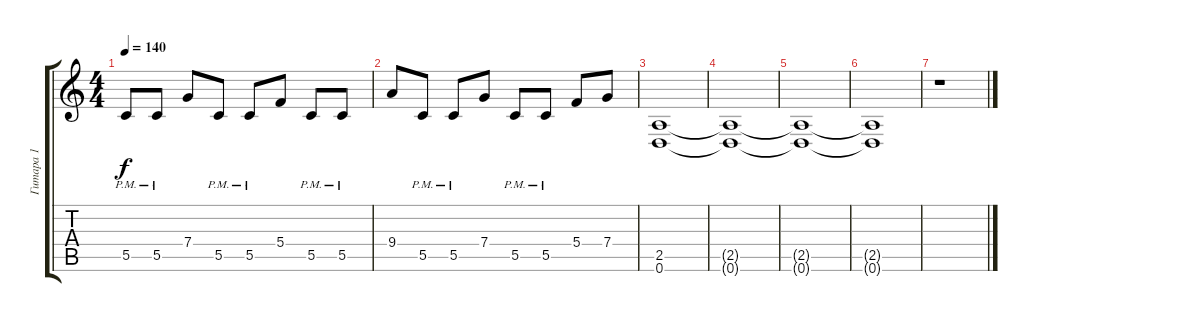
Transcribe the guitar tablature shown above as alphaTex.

\track ("Гитара 1" "Гитара 1") {instrument overdrivenguitar}
\staff {score tabs}
\tuning (D4 A3 F3 C3 G2 D2) {hide}
\ts (4 4)
\tempo 140
\clef g2
\ks c
5.5{pm}.8{dy f} 5.5{pm}.8 7.4.8 5.5{pm}.8 5.5{pm}.8 5.4.8 5.5{pm}.8 5.5{pm}.8 |
9.4.8 5.5{pm}.8 5.5{pm}.8 7.4.8 5.5{pm}.8 5.5{pm}.8 5.4.8 7.4.8 |
(2.5 0.6).1 |
(2.5{t} 0.6{t}).1 |
(2.5{t} 0.6{t}).1 |
(2.5{t} 0.6{t}).1 |
r.1
